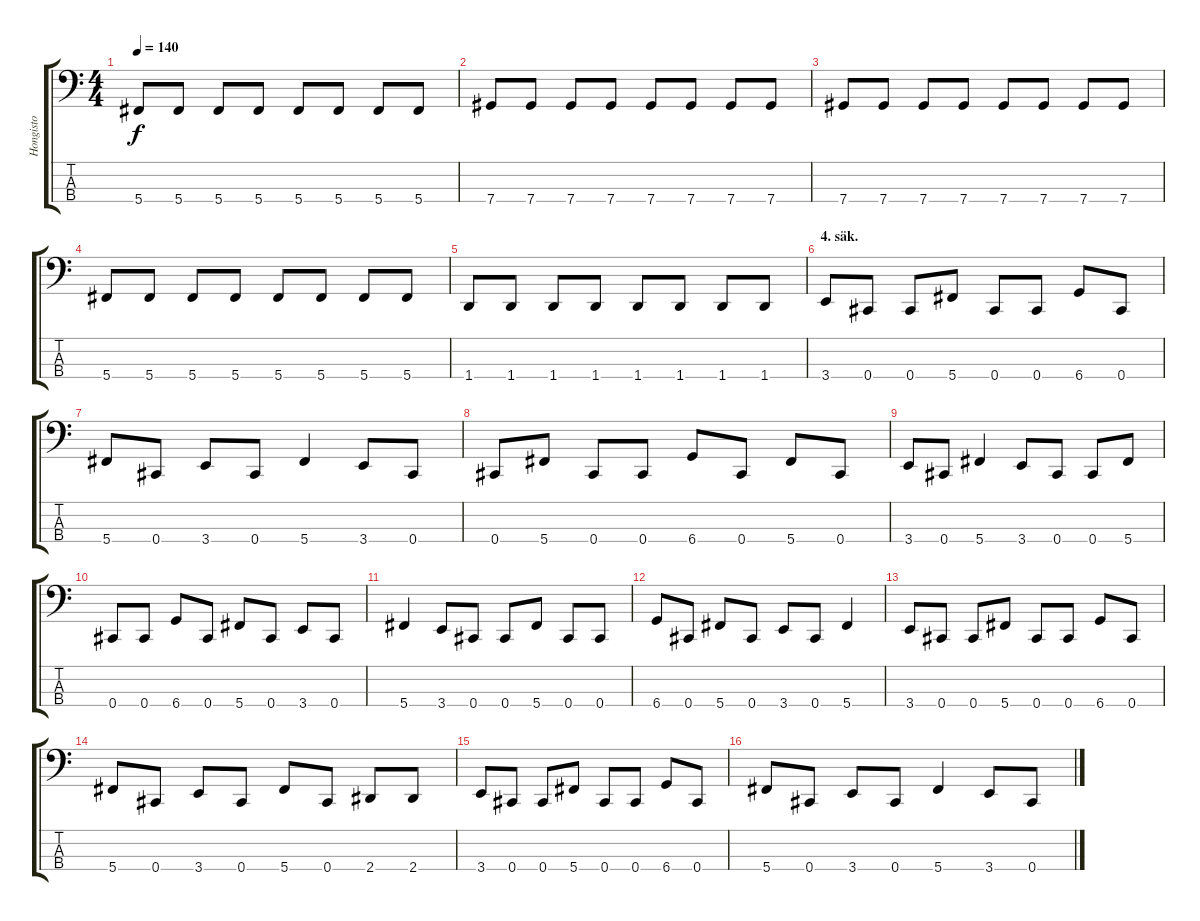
\track ("Hongisto" "Hongisto") {instrument electricbassfinger}
\staff {score tabs}
\tuning (Gb2 Db2 Ab1 Db1) {hide}
\ts (4 4)
\tempo 140
\clef f4
\ks c
5.4.8{dy f} 5.4.8 5.4.8 5.4.8 5.4.8 5.4.8 5.4.8 5.4.8 |
7.4.8 7.4.8 7.4.8 7.4.8 7.4.8 7.4.8 7.4.8 7.4.8 |
7.4.8 7.4.8 7.4.8 7.4.8 7.4.8 7.4.8 7.4.8 7.4.8 |
5.4.8 5.4.8 5.4.8 5.4.8 5.4.8 5.4.8 5.4.8 5.4.8 |
1.4.8 1.4.8 1.4.8 1.4.8 1.4.8 1.4.8 1.4.8 1.4.8 |
\section ("" "4. säk.")
3.4.8 0.4.8 0.4.8 5.4.8 0.4.8 0.4.8 6.4.8 0.4.8 |
5.4.8 0.4.8 3.4.8 0.4.8 5.4.4 3.4.8 0.4.8 |
0.4.8 5.4.8 0.4.8 0.4.8 6.4.8 0.4.8 5.4.8 0.4.8 |
3.4.8 0.4.8 5.4.4 3.4.8 0.4.8 0.4.8 5.4.8 |
0.4.8 0.4.8 6.4.8 0.4.8 5.4.8 0.4.8 3.4.8 0.4.8 |
5.4.4 3.4.8 0.4.8 0.4.8 5.4.8 0.4.8 0.4.8 |
6.4.8 0.4.8 5.4.8 0.4.8 3.4.8 0.4.8 5.4.4 |
3.4.8 0.4.8 0.4.8 5.4.8 0.4.8 0.4.8 6.4.8 0.4.8 |
5.4.8 0.4.8 3.4.8 0.4.8 5.4.8 0.4.8 2.4.8 2.4.8 |
3.4.8 0.4.8 0.4.8 5.4.8 0.4.8 0.4.8 6.4.8 0.4.8 |
5.4.8 0.4.8 3.4.8 0.4.8 5.4.4 3.4.8 0.4.8
